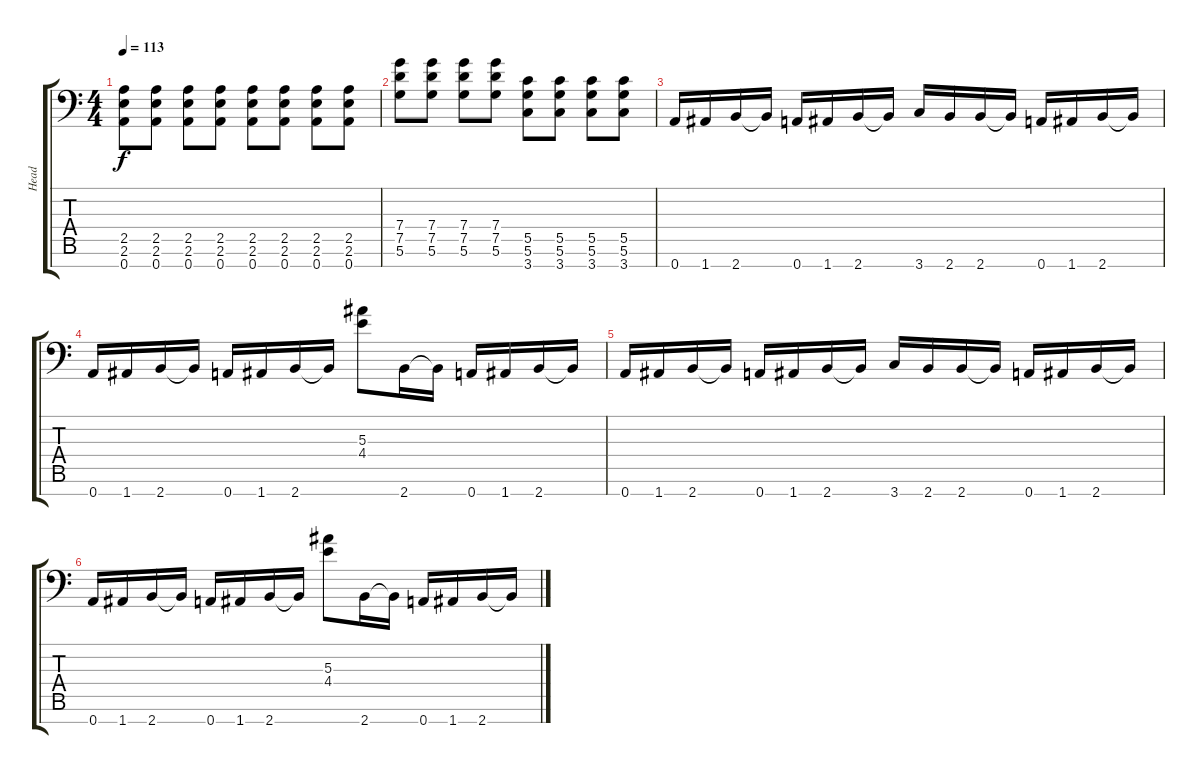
\track ("Head" "Head") {instrument overdrivenguitar}
\staff {score tabs}
\tuning (D4 A3 F3 C3 G2 D2 A1) {hide}
\ts (4 4)
\tempo 113
\clef f4
\ks c
(2.5 2.6 0.7).8{dy f} (2.5 2.6 0.7).8 (2.5 2.6 0.7).8 (2.5 2.6 0.7).8 (2.5 2.6 0.7).8 (2.5 2.6 0.7).8 (2.5 2.6 0.7).8 (2.5 2.6 0.7).8 |
(7.4 7.5 5.6).8 (7.4 7.5 5.6).8 (7.4 7.5 5.6).8 (7.4 7.5 5.6).8 (5.5 5.6 3.7).8 (5.5 5.6 3.7).8 (5.5 5.6 3.7).8 (5.5 5.6 3.7).8 |
0.7.16 1.7.16 2.7.16 2.7{t}.16 0.7.16 1.7.16 2.7.16 2.7{t}.16 3.7.16 2.7.16 2.7.16 2.7{t}.16 0.7.16 1.7.16 2.7.16 2.7{t}.16 |
0.7.16 1.7.16 2.7.16 2.7{t}.16 0.7.16 1.7.16 2.7.16 2.7{t}.16 (5.3 4.4).8 2.7.16 2.7{t}.16 0.7.16 1.7.16 2.7.16 2.7{t}.16 |
0.7.16 1.7.16 2.7.16 2.7{t}.16 0.7.16 1.7.16 2.7.16 2.7{t}.16 3.7.16 2.7.16 2.7.16 2.7{t}.16 0.7.16 1.7.16 2.7.16 2.7{t}.16 |
0.7.16 1.7.16 2.7.16 2.7{t}.16 0.7.16 1.7.16 2.7.16 2.7{t}.16 (5.3 4.4).8 2.7.16 2.7{t}.16 0.7.16 1.7.16 2.7.16 2.7{t}.16
